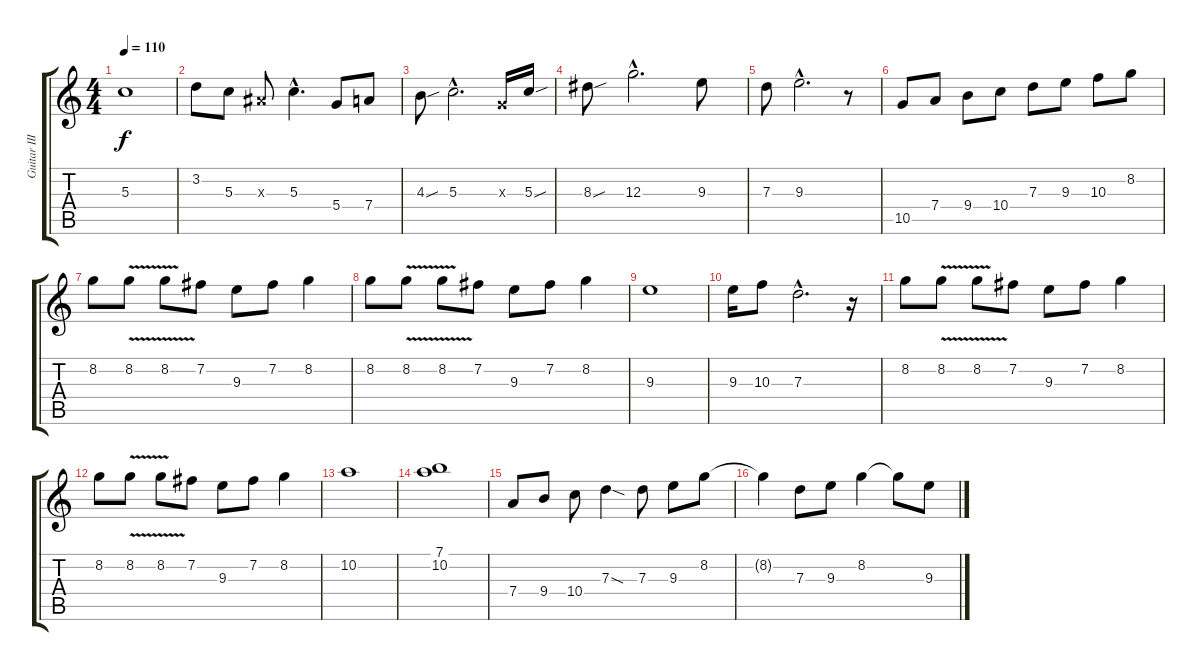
\track ("Guitar III" "Guitar III") {instrument overdrivenguitar}
\staff {score tabs}
\tuning (E4 B3 G3 D3 A2 E2) {hide}
\ts (4 4)
\tempo 110
\clef g2
\ks c
5.3.1{dy f} |
3.2.8 5.3.8 3.3{x}.8 5.3{hac}.4{d} 5.4.8 7.4.8 |
4.3{sou}.8 5.3{hac}.2{d} 0.3{x}.16 5.3{sou}.16 |
8.3{sou}.8 12.3{hac}.2{d} 9.3.8 |
7.3.8 9.3{hac}.2{d} r.8 |
10.5.8 7.4.8 9.4.8 10.4.8 7.3.8 9.3.8 10.3.8 8.2.8 |
8.2.8 8.2{v}.8 8.2{v}.8 7.2.8 9.3.8 7.2.8 8.2.4 |
8.2.8 8.2{v}.8 8.2{v}.8 7.2.8 9.3.8 7.2.8 8.2.4 |
9.3.1 |
9.3.16 10.3.8 7.3{hac}.2{d} r.16 |
8.2.8 8.2{v}.8 8.2{v}.8 7.2.8 9.3.8 7.2.8 8.2.4 |
8.2.8 8.2{v}.8 8.2{v}.8 7.2.8 9.3.8 7.2.8 8.2.4 |
10.2.1 |
(7.1 10.2).1 |
7.4.8 9.4.8 10.4.8 7.3{sod}.4 7.3.8 9.3.8 8.2.8 |
8.2{t}.4 7.3.8 9.3.8 8.2.4 8.2{t}.8 9.3.8
